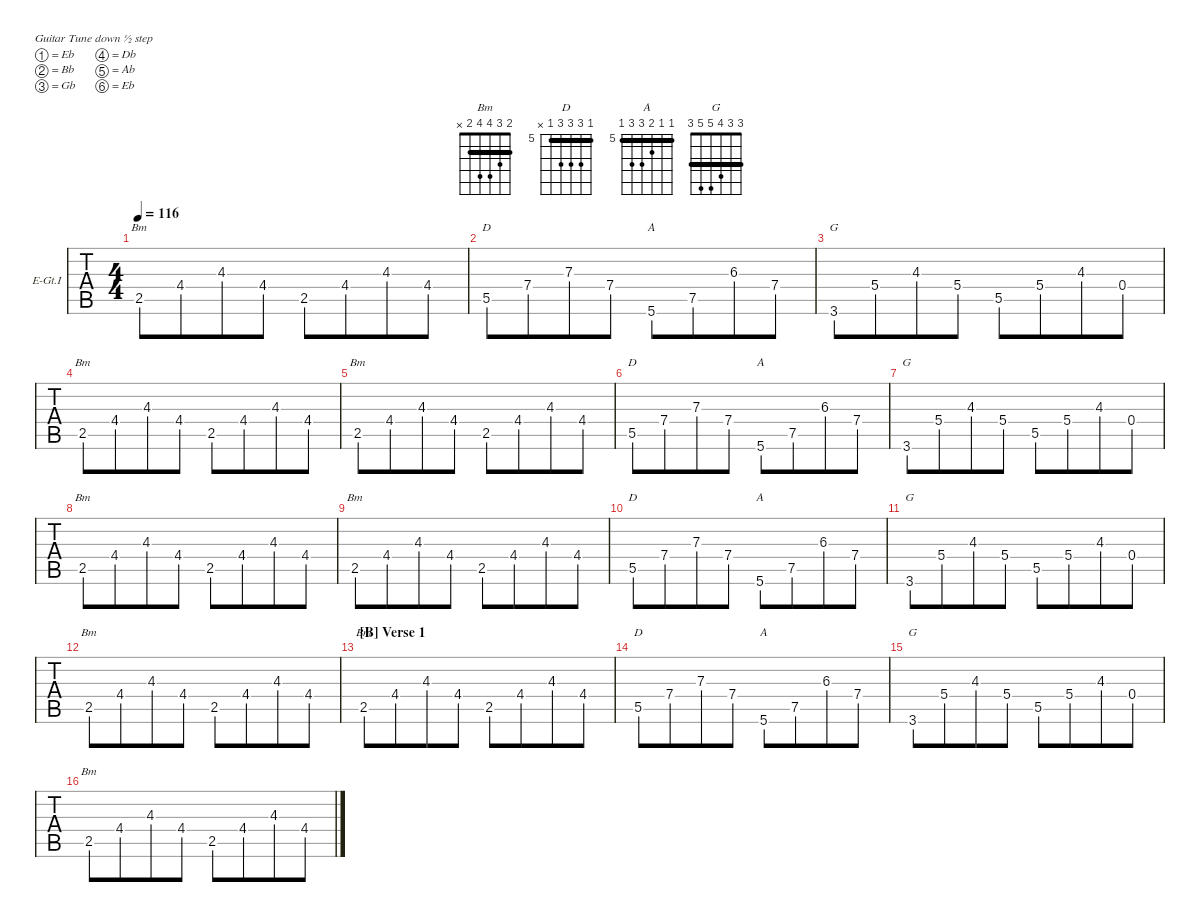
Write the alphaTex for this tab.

\hideDynamics
\bracketExtendMode nobrackets
\firstSystemTrackNameOrientation horizontal
\otherSystemsTrackNameOrientation horizontal
\track ("E.Guitar I (Rythm Left)" "E-Gt.I") {multiBarRest instrument distortionguitar}
\staff {tabs}
\tuning (Eb4 Bb3 Gb3 Db3 Ab2 Eb2)
\chord ("Bm" 2 3 4 4 2 x) {barre 2}
\chord ("D" 5 7 7 7 5 x) {firstfret 5 barre 5}
\chord ("A" 5 5 6 7 7 5) {firstfret 5 barre (5 5)}
\chord ("G" 3 3 4 5 5 3) {barre (3 3)}
\ts (4 4)
\tempo 116
\clef g2
\ks db
2.5.8{ch "Bm" dy mf beam merge} 4.4.8{beam merge} 4.3.8{beam merge} 4.4.8 2.5.8{beam merge} 4.4.8{beam merge} 4.3.8{beam merge} 4.4.8 |
5.5.8{ch "D" beam merge} 7.4.8{beam merge} 7.3.8{beam merge} 7.4.8 5.6.8{ch "A" beam merge} 7.5.8{beam merge} 6.3.8{beam merge} 7.4.8 |
3.6.8{ch "G" beam merge} 5.4.8{beam merge} 4.3.8{beam merge} 5.4.8 5.5.8{beam merge} 5.4.8{beam merge} 4.3.8{beam merge} 0.4.8 |
2.5.8{ch "Bm" beam merge} 4.4.8{beam merge} 4.3.8{beam merge} 4.4.8 2.5.8{beam merge} 4.4.8{beam merge} 4.3.8{beam merge} 4.4.8 |
2.5.8{ch "Bm" beam merge} 4.4.8{beam merge} 4.3.8{beam merge} 4.4.8 2.5.8{beam merge} 4.4.8{beam merge} 4.3.8{beam merge} 4.4.8 |
5.5.8{ch "D" beam merge} 7.4.8{beam merge} 7.3.8{beam merge} 7.4.8 5.6.8{ch "A" beam merge} 7.5.8{beam merge} 6.3.8{beam merge} 7.4.8 |
3.6.8{ch "G" beam merge} 5.4.8{beam merge} 4.3.8{beam merge} 5.4.8 5.5.8{beam merge} 5.4.8{beam merge} 4.3.8{beam merge} 0.4.8 |
2.5.8{ch "Bm" beam merge} 4.4.8{beam merge} 4.3.8{beam merge} 4.4.8 2.5.8{beam merge} 4.4.8{beam merge} 4.3.8{beam merge} 4.4.8 |
2.5.8{ch "Bm" beam merge} 4.4.8{beam merge} 4.3.8{beam merge} 4.4.8 2.5.8{beam merge} 4.4.8{beam merge} 4.3.8{beam merge} 4.4.8 |
5.5.8{ch "D" beam merge} 7.4.8{beam merge} 7.3.8{beam merge} 7.4.8 5.6.8{ch "A" beam merge} 7.5.8{beam merge} 6.3.8{beam merge} 7.4.8 |
3.6.8{ch "G" beam merge} 5.4.8{beam merge} 4.3.8{beam merge} 5.4.8 5.5.8{beam merge} 5.4.8{beam merge} 4.3.8{beam merge} 0.4.8 |
2.5.8{ch "Bm" beam merge} 4.4.8{beam merge} 4.3.8{beam merge} 4.4.8 2.5.8{beam merge} 4.4.8{beam merge} 4.3.8{beam merge} 4.4.8 |
\section ("B" "Verse 1")
2.5.8{ch "Bm" beam merge} 4.4.8{beam merge} 4.3.8{beam merge} 4.4.8 2.5.8{beam merge} 4.4.8{beam merge} 4.3.8{beam merge} 4.4.8 |
5.5.8{ch "D" beam merge} 7.4.8{beam merge} 7.3.8{beam merge} 7.4.8 5.6.8{ch "A" beam merge} 7.5.8{beam merge} 6.3.8{beam merge} 7.4.8 |
3.6.8{ch "G" beam merge} 5.4.8{beam merge} 4.3.8{beam merge} 5.4.8 5.5.8{beam merge} 5.4.8{beam merge} 4.3.8{beam merge} 0.4.8 |
2.5.8{ch "Bm" beam merge} 4.4.8{beam merge} 4.3.8{beam merge} 4.4.8 2.5.8{beam merge} 4.4.8{beam merge} 4.3.8{beam merge} 4.4.8
